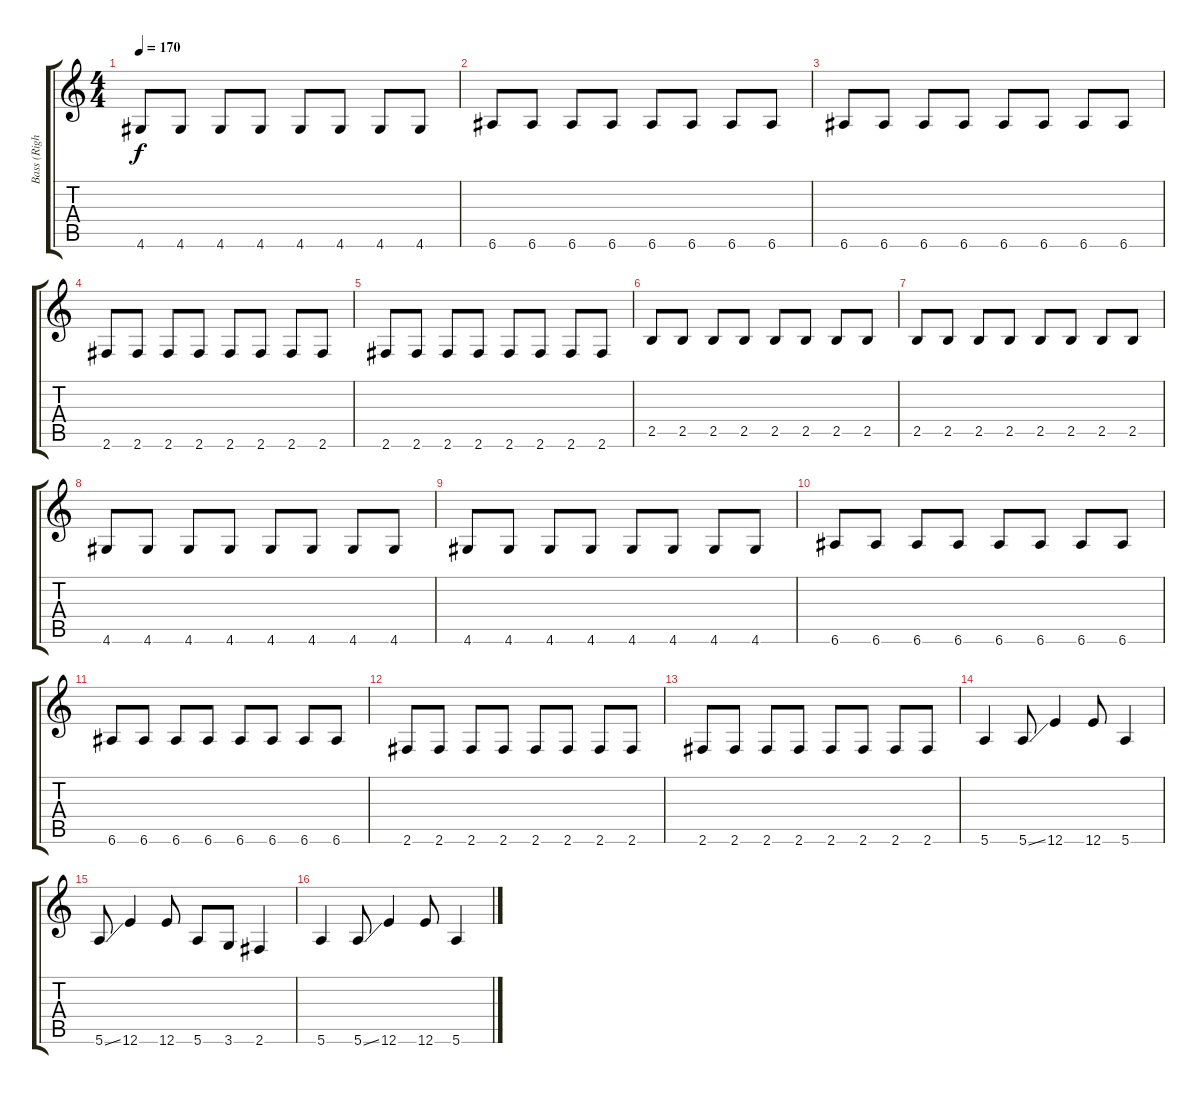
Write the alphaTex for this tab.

\track ("Bass (Right)" "Bass (Righ") {instrument acousticbass}
\staff {score tabs}
\tuning (E4 B3 G3 D3 A2 E2) {hide}
\ts (4 4)
\tempo 170
\clef g2
\ks c
4.6.8{dy f} 4.6.8 4.6.8 4.6.8 4.6.8 4.6.8 4.6.8 4.6.8 |
6.6.8 6.6.8 6.6.8 6.6.8 6.6.8 6.6.8 6.6.8 6.6.8 |
6.6.8 6.6.8 6.6.8 6.6.8 6.6.8 6.6.8 6.6.8 6.6.8 |
2.6.8 2.6.8 2.6.8 2.6.8 2.6.8 2.6.8 2.6.8 2.6.8 |
2.6.8 2.6.8 2.6.8 2.6.8 2.6.8 2.6.8 2.6.8 2.6.8 |
2.5.8 2.5.8 2.5.8 2.5.8 2.5.8 2.5.8 2.5.8 2.5.8 |
2.5.8 2.5.8 2.5.8 2.5.8 2.5.8 2.5.8 2.5.8 2.5.8 |
4.6.8 4.6.8 4.6.8 4.6.8 4.6.8 4.6.8 4.6.8 4.6.8 |
4.6.8 4.6.8 4.6.8 4.6.8 4.6.8 4.6.8 4.6.8 4.6.8 |
6.6.8 6.6.8 6.6.8 6.6.8 6.6.8 6.6.8 6.6.8 6.6.8 |
6.6.8 6.6.8 6.6.8 6.6.8 6.6.8 6.6.8 6.6.8 6.6.8 |
2.6.8 2.6.8 2.6.8 2.6.8 2.6.8 2.6.8 2.6.8 2.6.8 |
2.6.8 2.6.8 2.6.8 2.6.8 2.6.8 2.6.8 2.6.8 2.6.8 |
5.6.4 5.6{ss}.8 12.6.4 12.6.8 5.6.4 |
5.6{ss}.8 12.6.4 12.6.8 5.6.8 3.6.8 2.6.4 |
5.6.4 5.6{ss}.8 12.6.4 12.6.8 5.6.4
